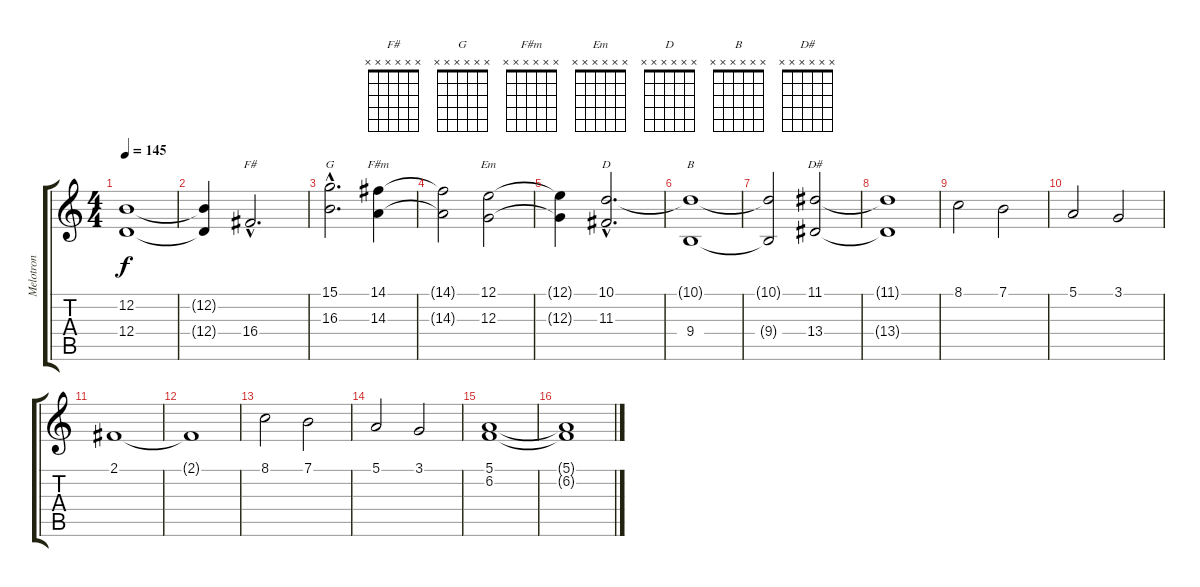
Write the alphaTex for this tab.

\track ("Melotron" "Melotron") {instrument stringensemble1}
\staff {score tabs}
\tuning (E4 B3 G3 D3 A2 E2) {hide}
\chord ("F#" x x x x x x) {firstfret 0}
\chord ("G" x x x x x x) {firstfret 0}
\chord ("F#m" x x x x x x) {firstfret 0}
\chord ("Em" x x x x x x) {firstfret 0}
\chord ("D" x x x x x x) {firstfret 0}
\chord ("B" x x x x x x) {firstfret 0}
\chord ("D#" x x x x x x) {firstfret 0}
\ts (4 4)
\tempo 145
\clef g2
\ks c
(12.2{t} 12.4{t}).1{dy f} |
(12.2{t} 12.4{t}).4 16.4{hac}.2{d ch "F#"} |
(15.1{hac} 16.3{hac}).2{d ch "G"} (14.1 14.3).4{ch "F#m"} |
(14.1{t} 14.3{t}).2 (12.1 12.3).2{ch "Em"} |
(12.1{t} 12.3{t}).4 (10.1 11.3{hac}).2{d ch "D"} |
(10.1{t} 9.4).1{ch "B"} |
(10.1{t} 9.4{t}).2 (11.1 13.4).2{ch "D#"} |
(11.1{t} 13.4{t}).1 |
8.1.2 7.1.2 |
5.1.2 3.1.2 |
2.1.1 |
2.1{t}.1 |
8.1.2 7.1.2 |
5.1.2 3.1.2 |
(5.1 6.2).1 |
(5.1{t} 6.2{t}).1
